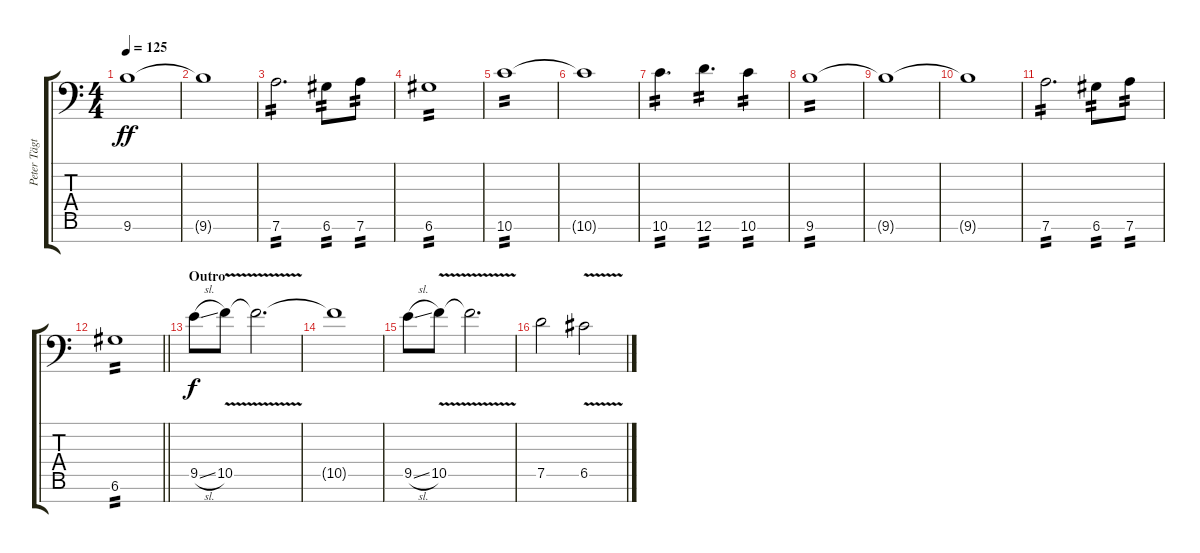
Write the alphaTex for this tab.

\track ("Peter Tägtgren (Lead Guitar II)" "Peter Tägt") {instrument overdrivenguitar}
\staff {score tabs}
\tuning (D4 A3 F3 C3 G2 D2 A1) {hide}
\ts (4 4)
\tempo 125
\clef f4
\ks c
9.6{t}.1{dy ff} |
9.6{t}.1 |
7.6.2{d tp 2} 6.6.8{tp 2} 7.6.8{tp 2} |
6.6.1{tp 2} |
10.6.1{tp 2} |
10.6{t}.1 |
10.6.4{d tp 2} 12.6.4{d tp 2} 10.6.4{tp 2} |
9.6.1{tp 2} |
9.6{t}.1 |
9.6{t}.1 |
7.6.2{d tp 2} 6.6.8{tp 2} 7.6.8{tp 2} |
\barLineRight lightlight
6.6.1{tp 2} |
\section ("" "Outro")
9.5{sl}.8{dy f} 10.5{v}.8 10.5{t}.2{d} |
10.5{t}.1 |
9.5{sl}.8 10.5{v}.8 10.5{t}.2{d} |
7.5.2 6.5{v}.2
